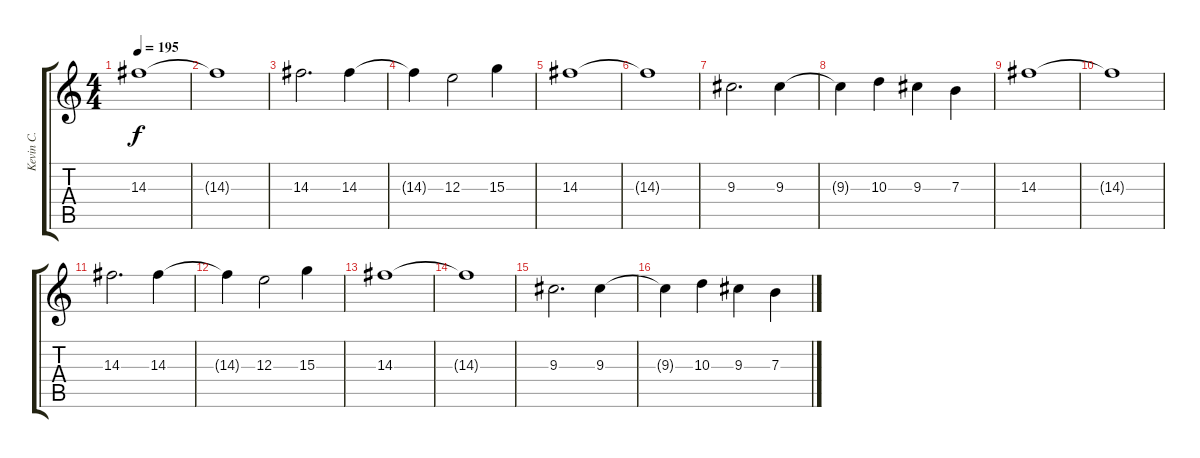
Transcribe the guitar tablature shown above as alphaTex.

\track ("Kevin C." "Kevin C.") {instrument distortionguitar}
\staff {score tabs}
\tuning (Db4 Ab3 E3 B2 Gb2 B1) {hide}
\ts (4 4)
\tempo 195
\clef g2
\ks c
14.3.1{dy f instrument distortionguitar} |
14.3{t}.1 |
14.3.2{d} 14.3.4 |
14.3{t}.4 12.3.2 15.3.4 |
14.3.1 |
14.3{t}.1 |
9.3.2{d} 9.3.4 |
9.3{t}.4 10.3.4 9.3.4 7.3.4 |
14.3.1 |
14.3{t}.1 |
14.3.2{d} 14.3.4 |
14.3{t}.4 12.3.2 15.3.4 |
14.3.1 |
14.3{t}.1 |
9.3.2{d} 9.3.4 |
9.3{t}.4 10.3.4 9.3.4 7.3.4
